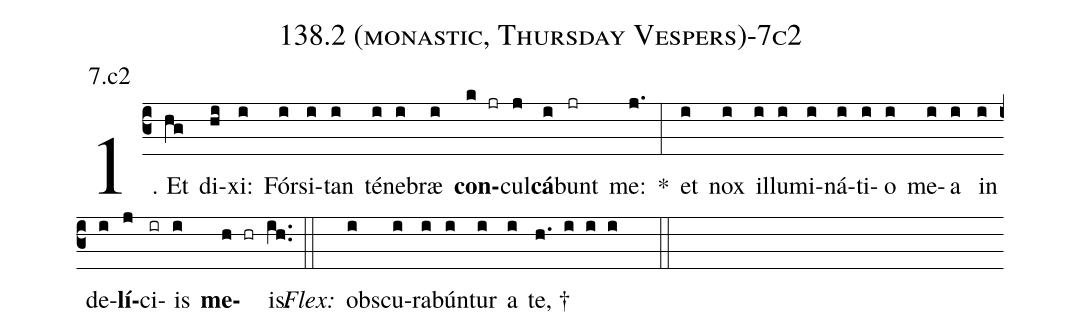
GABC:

name: 138.2 (monastic, Thursday Vespers)-7c2;
annotation: 7.c2;
%%
(c3)1. Et(hg) di(hi)xi:(i) Fór(i)si(i)tan(i) té(i)ne(i)bræ(i) <b>con</b>(k jr)cul(j)<b>cá</b>(i)bunt(jr) me:(j.) *(:) et(i) nox(i) il(i)lu(i)mi(i)ná(i)ti(i)o(i) me(i)a(i) in(i) de(i)<b>lí</b>(j)ci(ir)is(i) <b>me</b>(h hr)is.(ih..) (::)
<i>Flex:</i>()  obs(i)cu(i)ra(i)bún(i)tur(i) a(i) te, †(h. i i i  ::)
